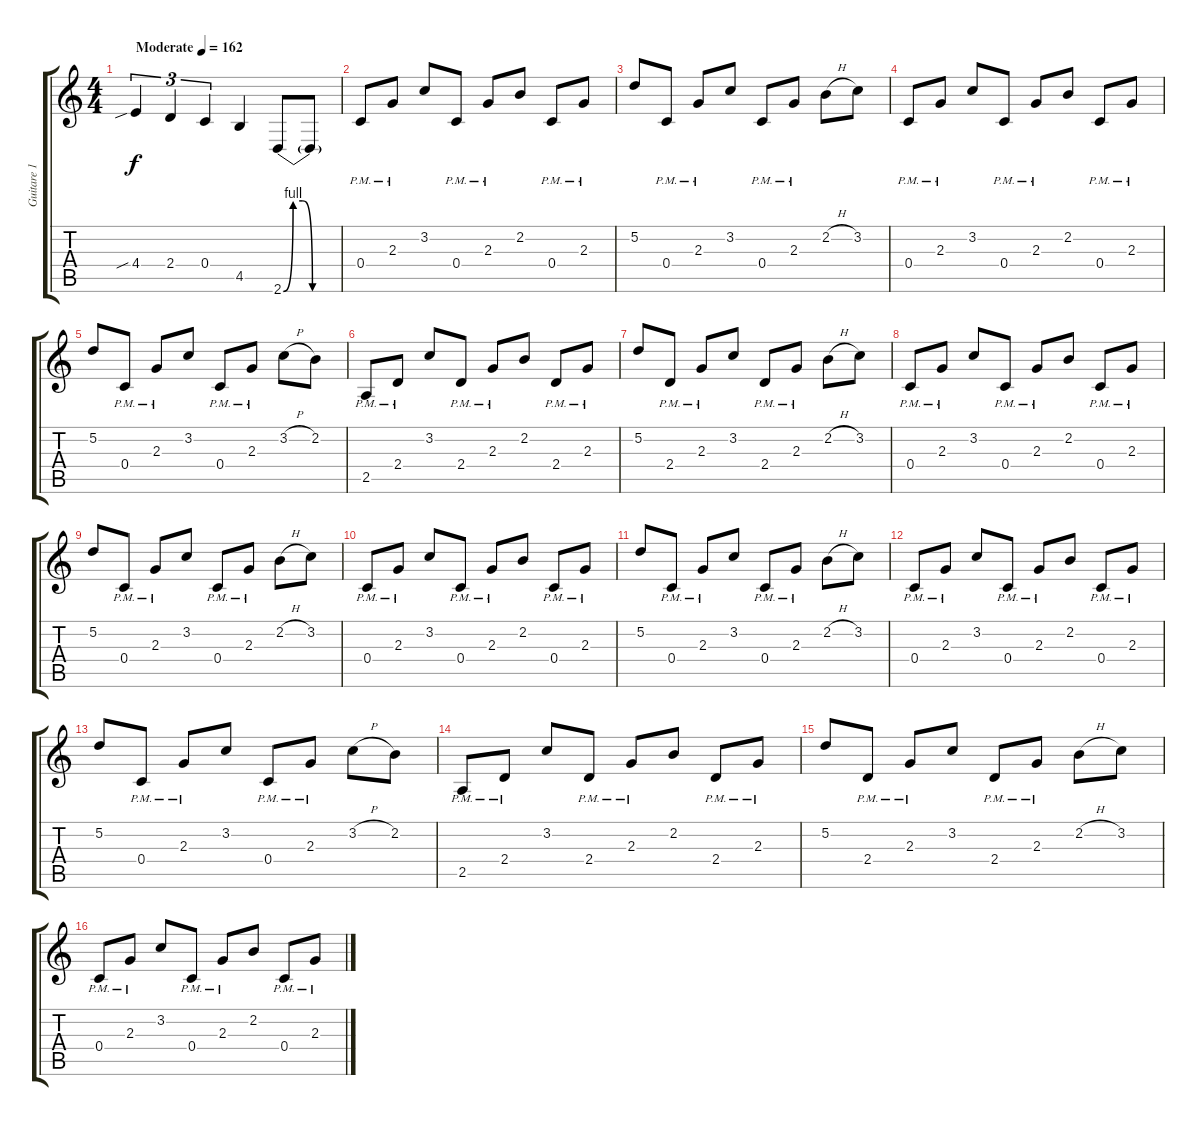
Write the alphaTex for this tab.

\track ("Guitare 1" "Guitare 1") {instrument distortionguitar}
\staff {score tabs}
\tuning (D4 A3 F3 C3 G2 C2) {hide}
\ts (4 4)
\tempo (162 "Moderate")
\clef g2
\ks c
4.4{sib}.4{tu (3 2) dy f instrument distortionguitar} 2.4.4{tu (3 2)} 0.4.4{tu (3 2)} 4.5.4 2.6{be (custom 0 0 10 4 20 4 30 0 60 0)}.8 2.6{t}.8 |
0.4{pm}.8 2.3{pm}.8 3.2.8 0.4{pm}.8 2.3{pm}.8 2.2.8 0.4{pm}.8 2.3{pm}.8 |
5.2.8 0.4{pm}.8 2.3{pm}.8 3.2.8 0.4{pm}.8 2.3{pm}.8 2.2{h}.8 3.2.8 |
0.4{pm}.8 2.3{pm}.8 3.2.8 0.4{pm}.8 2.3{pm}.8 2.2.8 0.4{pm}.8 2.3{pm}.8 |
5.2.8 0.4{pm}.8 2.3{pm}.8 3.2.8 0.4{pm}.8 2.3{pm}.8 3.2{h}.8 2.2.8 |
2.5{pm}.8 2.4{pm}.8 3.2.8 2.4{pm}.8 2.3{pm}.8 2.2.8 2.4{pm}.8 2.3{pm}.8 |
5.2.8 2.4{pm}.8 2.3{pm}.8 3.2.8 2.4{pm}.8 2.3{pm}.8 2.2{h}.8 3.2.8 |
0.4{pm}.8 2.3{pm}.8 3.2.8 0.4{pm}.8 2.3{pm}.8 2.2.8 0.4{pm}.8 2.3{pm}.8 |
5.2.8 0.4{pm}.8 2.3{pm}.8 3.2.8 0.4{pm}.8 2.3{pm}.8 2.2{h}.8 3.2.8 |
0.4{pm}.8 2.3{pm}.8 3.2.8 0.4{pm}.8 2.3{pm}.8 2.2.8 0.4{pm}.8 2.3{pm}.8 |
5.2.8 0.4{pm}.8 2.3{pm}.8 3.2.8 0.4{pm}.8 2.3{pm}.8 2.2{h}.8 3.2.8 |
0.4{pm}.8 2.3{pm}.8 3.2.8 0.4{pm}.8 2.3{pm}.8 2.2.8 0.4{pm}.8 2.3{pm}.8 |
5.2.8 0.4{pm}.8 2.3{pm}.8 3.2.8 0.4{pm}.8 2.3{pm}.8 3.2{h}.8 2.2.8 |
2.5{pm}.8 2.4{pm}.8 3.2.8 2.4{pm}.8 2.3{pm}.8 2.2.8 2.4{pm}.8 2.3{pm}.8 |
5.2.8 2.4{pm}.8 2.3{pm}.8 3.2.8 2.4{pm}.8 2.3{pm}.8 2.2{h}.8 3.2.8 |
0.4{pm}.8 2.3{pm}.8 3.2.8 0.4{pm}.8 2.3{pm}.8 2.2.8 0.4{pm}.8 2.3{pm}.8
